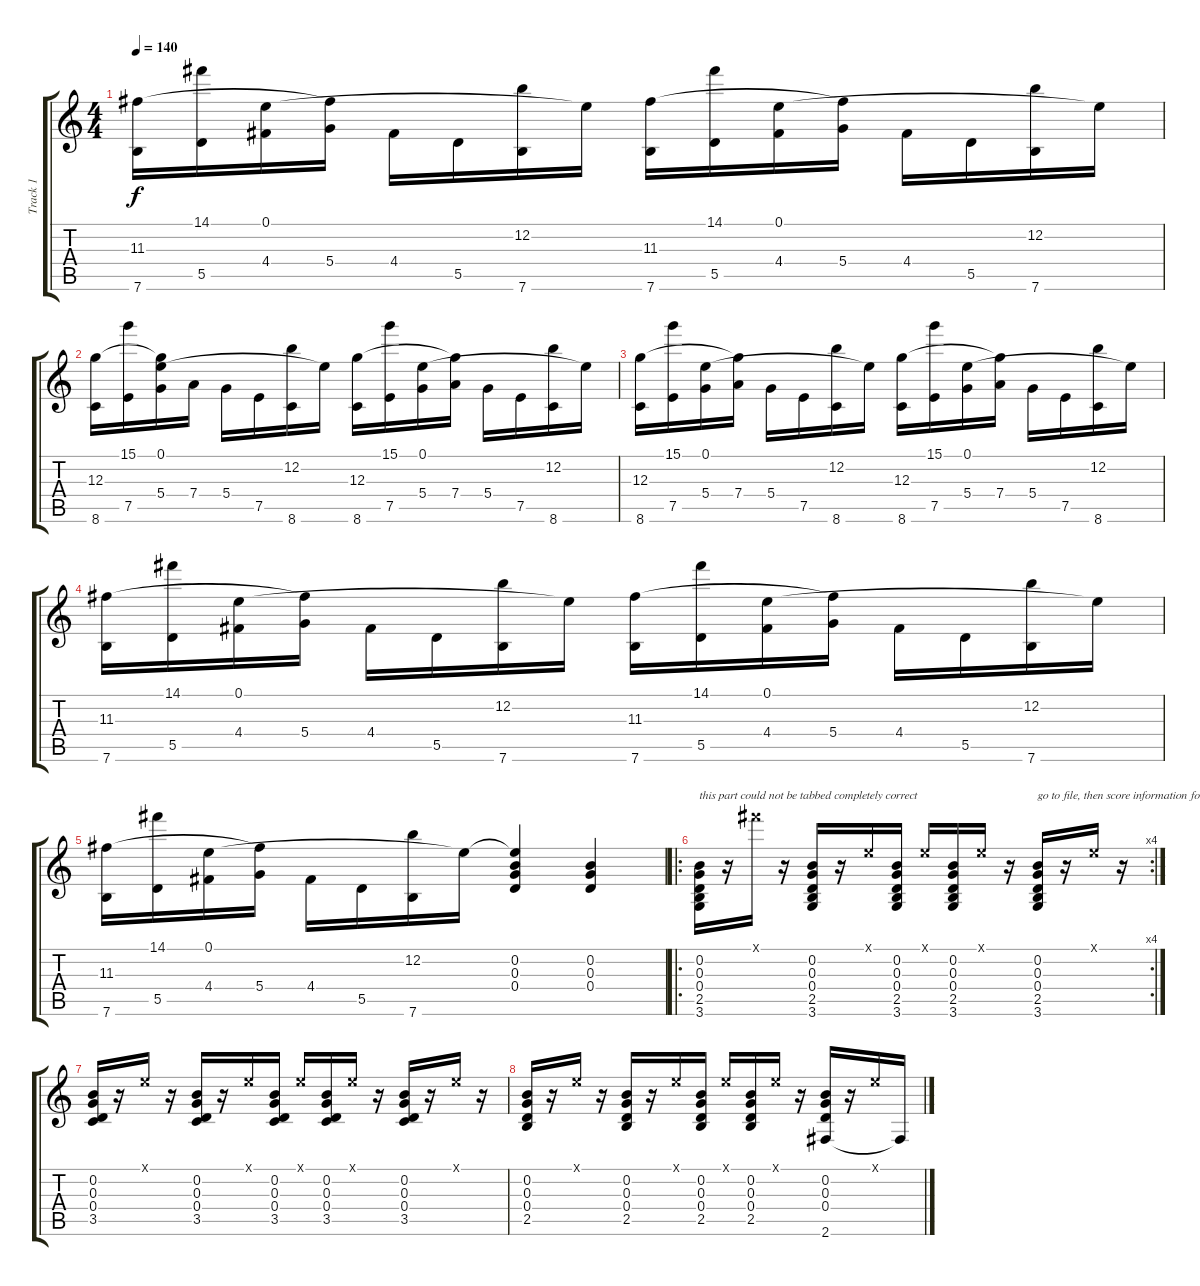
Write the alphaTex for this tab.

\track ("Track 1" "Track 1") {instrument acousticguitarsteel}
\staff {score tabs}
\tuning (E4 B3 G3 D3 A2 E2) {hide}
\ts (4 4)
\tempo 140
\clef g2
\ks c
(11.3 7.6).16{dy f} (14.1 5.5).16 (0.1 4.4).16 (11.3{t} 5.4).16 4.4.16 5.5.16 (12.2 7.6).16 0.1{t}.16 (11.3 7.6).16 (14.1 5.5).16 (0.1 4.4).16 (11.3{t} 5.4).16 4.4.16 5.5.16 (12.2 7.6).16 0.1{t}.16 |
(12.3 8.6).16 (15.1 7.5).16 (0.1 12.3{t} 5.4).16 7.4.16 5.4.16 7.5.16 (12.2 8.6).16 0.1{t}.16 (12.3 8.6).16 (15.1 7.5).16 (0.1 5.4).16 (12.3{t} 7.4).16 5.4.16 7.5.16 (12.2 8.6).16 0.1{t}.16 |
(12.3 8.6).16 (15.1 7.5).16 (0.1 5.4).16 (12.3{t} 7.4).16 5.4.16 7.5.16 (12.2 8.6).16 0.1{t}.16 (12.3 8.6).16 (15.1 7.5).16 (0.1 5.4).16 (12.3{t} 7.4).16 5.4.16 7.5.16 (12.2 8.6).16 0.1{t}.16 |
(11.3 7.6).16 (14.1 5.5).16 (0.1 4.4).16 (11.3{t} 5.4).16 4.4.16 5.5.16 (12.2 7.6).16 0.1{t}.16 (11.3 7.6).16 (14.1 5.5).16 (0.1 4.4).16 (11.3{t} 5.4).16 4.4.16 5.5.16 (12.2 7.6).16 0.1{t}.16 |
(11.3 7.6).16 (14.1 5.5).16 (0.1 4.4).16 (11.3{t} 5.4).16 4.4.16 5.5.16 (12.2 7.6).16 0.1{t}.16 (0.1{t} 0.2 0.3 0.4).4 (0.2 0.3 0.4).4 |
\ro
\rc 4
(0.2 0.3 0.4 2.5 3.6).16{txt "this part could not be tabbed completely correct"} r.16 14.1{x}.16 r.16 (0.2 0.3 0.4 2.5 3.6).16 r.16 0.1{x}.16 (0.2 0.3 0.4 2.5 3.6).16 0.1{x}.16 (0.2 0.3 0.4 2.5 3.6).16 0.1{x}.16 r.16 (0.2 0.3 0.4 2.5 3.6).16{txt "go to file, then score information for info"} r.16 0.1{x}.16 r.16 |
(0.2 0.3 0.4 3.5).16 r.16 0.1{x}.16 r.16 (0.2 0.3 0.4 3.5).16 r.16 0.1{x}.16 (0.2 0.3 0.4 3.5).16 0.1{x}.16 (0.2 0.3 0.4 3.5).16 0.1{x}.16 r.16 (0.2 0.3 0.4 3.5).16 r.16 0.1{x}.16 r.16 |
(0.2 0.3 0.4 2.5).16 r.16 0.1{x}.16 r.16 (0.2 0.3 0.4 2.5).16 r.16 0.1{x}.16 (0.2 0.3 0.4 2.5).16 0.1{x}.16 (0.2 0.3 0.4 2.5).16 0.1{x}.16 r.16 (0.2 0.3 0.4 2.6).16 r.16 0.1{x}.16 2.6{t}.16
